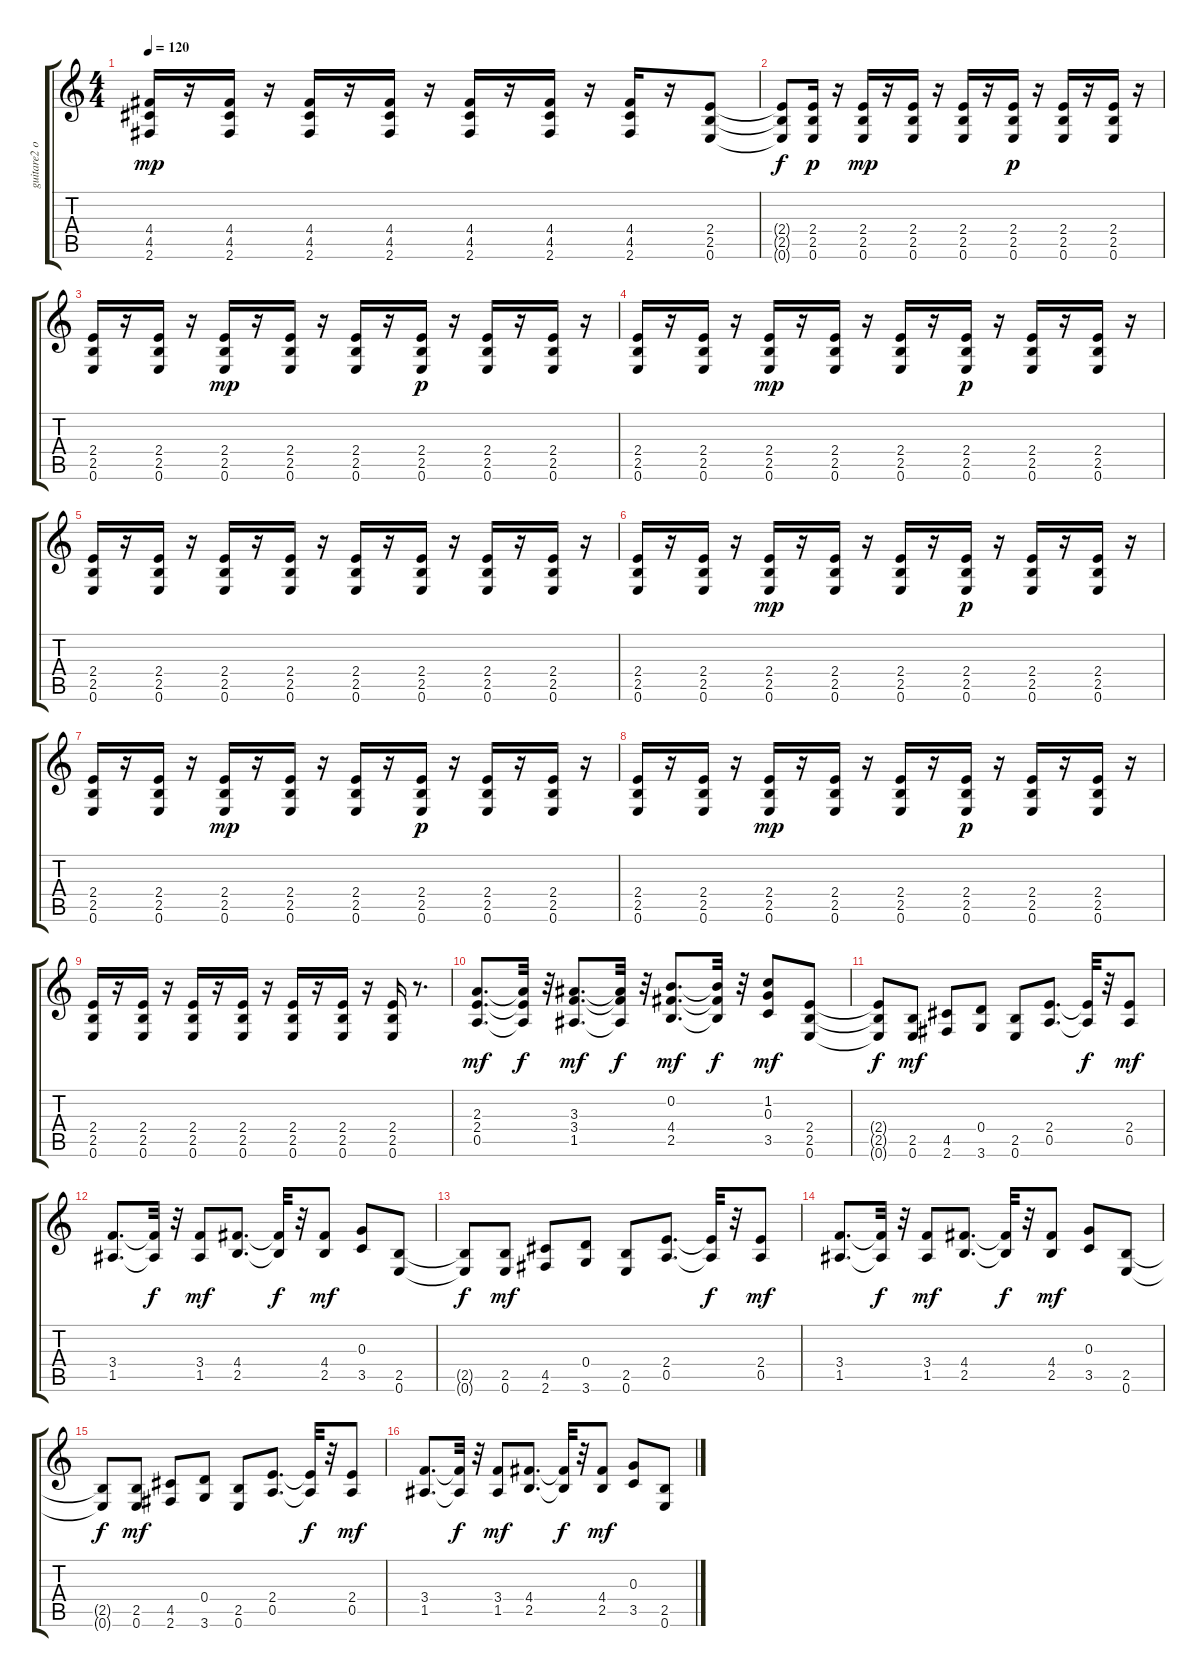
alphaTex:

\track ("guitare2 overdrive" "guitare2 o") {instrument overdrivenguitar}
\staff {score tabs}
\tuning (E4 B3 G3 D3 A2 E2) {hide}
\ts (4 4)
\tempo 120
\clef g2
\ks c
(4.4 4.5 2.6).16{dy mp} r.16 (4.4 4.5 2.6).16 r.16 (4.4 4.5 2.6).16 r.16 (4.4 4.5 2.6).16 r.16 (4.4 4.5 2.6).16 r.16 (4.4 4.5 2.6).16 r.16 (4.4 4.5 2.6).16 r.16 (2.4 2.5 0.6).8 |
(2.4{t} 2.5{t} 0.6{t}).8{dy f} (2.4 2.5 0.6).16{dy p} r.16 (2.4 2.5 0.6).16{dy mp} r.16 (2.4 2.5 0.6).16 r.16 (2.4 2.5 0.6).16 r.16 (2.4 2.5 0.6).16{dy p} r.16 (2.4 2.5 0.6).16 r.16 (2.4 2.5 0.6).16 r.16 |
(2.4 2.5 0.6).16 r.16 (2.4 2.5 0.6).16 r.16 (2.4 2.5 0.6).16{dy mp} r.16 (2.4 2.5 0.6).16 r.16 (2.4 2.5 0.6).16 r.16 (2.4 2.5 0.6).16{dy p} r.16 (2.4 2.5 0.6).16 r.16 (2.4 2.5 0.6).16 r.16 |
(2.4 2.5 0.6).16 r.16 (2.4 2.5 0.6).16 r.16 (2.4 2.5 0.6).16{dy mp} r.16 (2.4 2.5 0.6).16 r.16 (2.4 2.5 0.6).16 r.16 (2.4 2.5 0.6).16{dy p} r.16 (2.4 2.5 0.6).16 r.16 (2.4 2.5 0.6).16 r.16 |
(2.4 2.5 0.6).16 r.16 (2.4 2.5 0.6).16 r.16 (2.4 2.5 0.6).16 r.16 (2.4 2.5 0.6).16 r.16 (2.4 2.5 0.6).16 r.16 (2.4 2.5 0.6).16 r.16 (2.4 2.5 0.6).16 r.16 (2.4 2.5 0.6).16 r.16 |
(2.4 2.5 0.6).16 r.16 (2.4 2.5 0.6).16 r.16 (2.4 2.5 0.6).16{dy mp} r.16 (2.4 2.5 0.6).16 r.16 (2.4 2.5 0.6).16 r.16 (2.4 2.5 0.6).16{dy p} r.16 (2.4 2.5 0.6).16 r.16 (2.4 2.5 0.6).16 r.16 |
(2.4 2.5 0.6).16 r.16 (2.4 2.5 0.6).16 r.16 (2.4 2.5 0.6).16{dy mp} r.16 (2.4 2.5 0.6).16 r.16 (2.4 2.5 0.6).16 r.16 (2.4 2.5 0.6).16{dy p} r.16 (2.4 2.5 0.6).16 r.16 (2.4 2.5 0.6).16 r.16 |
(2.4 2.5 0.6).16 r.16 (2.4 2.5 0.6).16 r.16 (2.4 2.5 0.6).16{dy mp} r.16 (2.4 2.5 0.6).16 r.16 (2.4 2.5 0.6).16 r.16 (2.4 2.5 0.6).16{dy p} r.16 (2.4 2.5 0.6).16 r.16 (2.4 2.5 0.6).16 r.16 |
(2.4 2.5 0.6).16 r.16 (2.4 2.5 0.6).16 r.16 (2.4 2.5 0.6).16 r.16 (2.4 2.5 0.6).16 r.16 (2.4 2.5 0.6).16 r.16 (2.4 2.5 0.6).16 r.16 (2.4 2.5 0.6).16 r.8{d} |
(2.3 2.4 0.5).8{d dy mf} (2.3{t} 2.4{t} 0.5{t}).32{dy f} r.32 (3.3 3.4 1.5).8{d dy mf} (3.3{t} 3.4{t} 1.5{t}).32{dy f} r.32 (0.2 4.4 2.5).8{d dy mf} (0.2{t} 4.4{t} 2.5{t}).32{dy f} r.32 (1.2 0.3 3.5).8{dy mf} (2.4 2.5 0.6).8 |
(2.4{t} 2.5{t} 0.6{t}).8{dy f} (2.5 0.6).8{dy mf} (4.5 2.6).8 (0.4 3.6).8 (2.5 0.6).8 (2.4 0.5).8{d} (2.4{t} 0.5{t}).32{dy f} r.32 (2.4 0.5).8{dy mf} |
(3.4 1.5).8{d} (3.4{t} 1.5{t}).32{dy f} r.32 (3.4 1.5).8{dy mf} (4.4 2.5).8{d} (4.4{t} 2.5{t}).32{dy f} r.32 (4.4 2.5).8{dy mf} (0.3 3.5).8 (2.5 0.6).8 |
(2.5{t} 0.6{t}).8{dy f} (2.5 0.6).8{dy mf} (4.5 2.6).8 (0.4 3.6).8 (2.5 0.6).8 (2.4 0.5).8{d} (2.4{t} 0.5{t}).32{dy f} r.32 (2.4 0.5).8{dy mf} |
(3.4 1.5).8{d} (3.4{t} 1.5{t}).32{dy f} r.32 (3.4 1.5).8{dy mf} (4.4 2.5).8{d} (4.4{t} 2.5{t}).32{dy f} r.32 (4.4 2.5).8{dy mf} (0.3 3.5).8 (2.5 0.6).8 |
(2.5{t} 0.6{t}).8{dy f} (2.5 0.6).8{dy mf} (4.5 2.6).8 (0.4 3.6).8 (2.5 0.6).8 (2.4 0.5).8{d} (2.4{t} 0.5{t}).32{dy f} r.32 (2.4 0.5).8{dy mf} |
(3.4 1.5).8{d} (3.4{t} 1.5{t}).32{dy f} r.32 (3.4 1.5).8{dy mf} (4.4 2.5).8{d} (4.4{t} 2.5{t}).32{dy f} r.32 (4.4 2.5).8{dy mf} (0.3 3.5).8 (2.5 0.6).8
